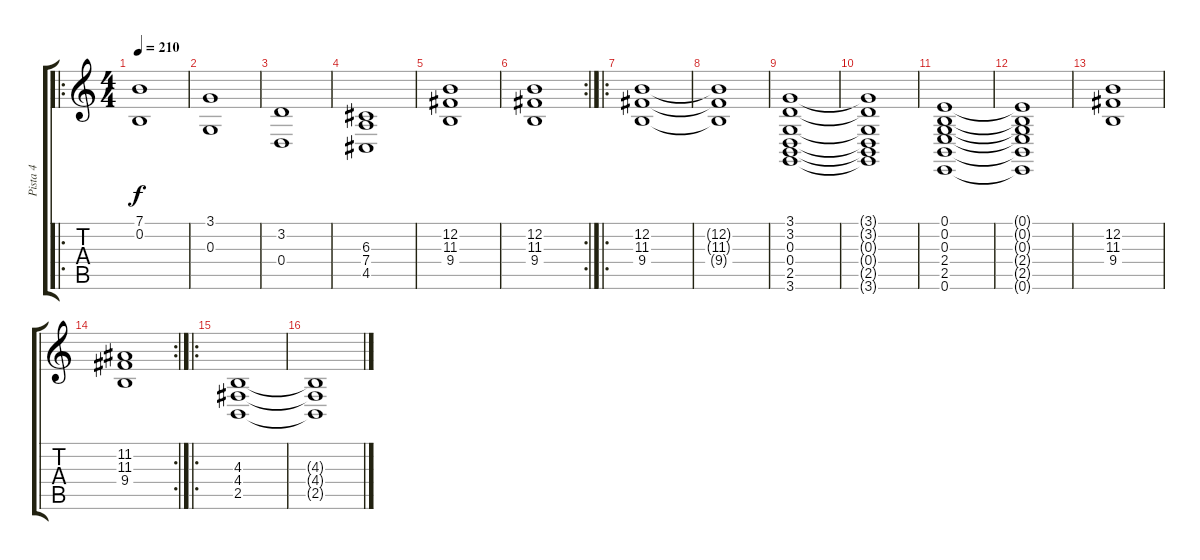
\track ("Pista 4" "Pista 4") {instrument synthstrings1}
\staff {score tabs}
\tuning (E4 B3 G3 D3 A2 E2) {hide}
\ro
\ts (4 4)
\tempo 210
\clef g2
\ks c
(7.1 0.2).1{dy f} |
(3.1 0.3).1 |
(3.2 0.4).1 |
(6.3 7.4 4.5).1 |
(12.2 11.3 9.4).1 |
\rc 2
(12.2 11.3 9.4).1 |
\ro
(12.2 11.3 9.4).1 |
(12.2{t} 11.3{t} 9.4{t}).1 |
(3.1 3.2 0.3 0.4 2.5 3.6).1 |
(3.1{t} 3.2{t} 0.3{t} 0.4{t} 2.5{t} 3.6{t}).1 |
(0.1 0.2 0.3 2.4 2.5 0.6).1 |
(0.1{t} 0.2{t} 0.3{t} 2.4{t} 2.5{t} 0.6{t}).1 |
(12.2 11.3 9.4).1 |
\rc 2
(11.2 11.3 9.4).1 |
\ro
(4.3 4.4 2.5).1 |
(4.3{t} 4.4{t} 2.5{t}).1
